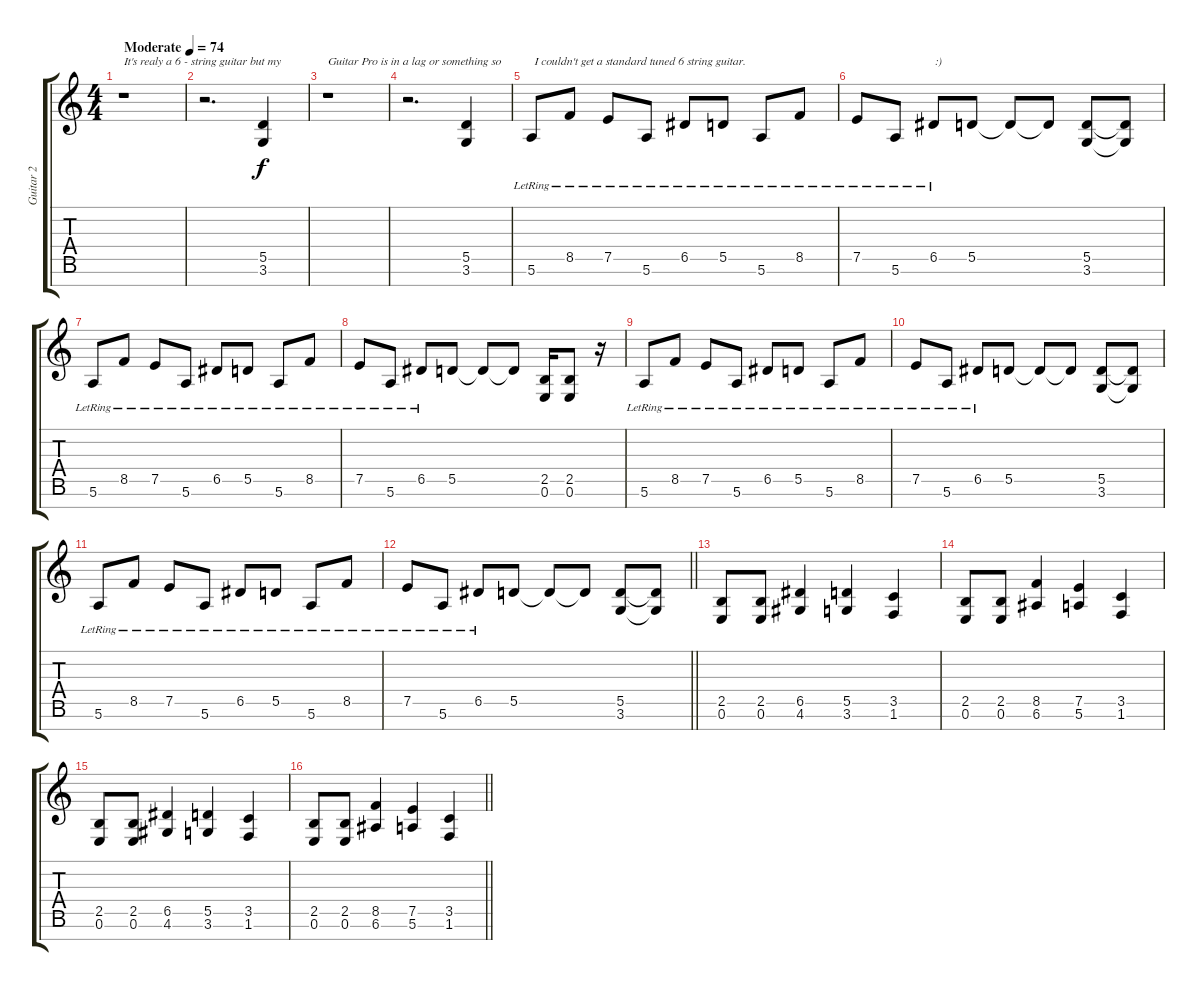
\track ("Guitar 2" "Guitar 2") {instrument distortionguitar}
\staff {score tabs}
\tuning (E4 B3 G3 D3 A2 E2 B1) {hide}
\ts (4 4)
\tempo (74 "Moderate")
\clef g2
\ks c
r.1{txt "It's realy a 6 - string guitar but my" dy f instrument distortionguitar} |
r.2{d} (5.5 3.6).4 |
r.1{txt "Guitar Pro is in a lag or something so"} |
r.2{d} (5.5 3.6).4 |
5.6{lr}.8{txt " I couldn't get a standard tuned 6 string guitar."} 8.5{lr}.8 7.5{lr}.8 5.6{lr}.8 6.5{lr}.8 5.5{lr}.8 5.6{lr}.8 8.5{lr}.8 |
7.5{lr}.8{txt "                          :)"} 5.6{lr}.8 6.5{lr}.8 5.5.8 5.5{t}.8 5.5{t}.8 (5.5 3.6).8 (5.5{t} 3.6{t}).8 |
5.6{lr}.8 8.5{lr}.8 7.5{lr}.8 5.6{lr}.8 6.5{lr}.8 5.5{lr}.8 5.6{lr}.8 8.5{lr}.8 |
7.5{lr}.8 5.6{lr}.8 6.5{lr}.8 5.5.8 5.5{t}.8 5.5{t}.8 (2.5 0.6).16 (2.5 0.6).8 r.16 |
5.6{lr}.8 8.5{lr}.8 7.5{lr}.8 5.6{lr}.8 6.5{lr}.8 5.5{lr}.8 5.6{lr}.8 8.5{lr}.8 |
7.5{lr}.8 5.6{lr}.8 6.5{lr}.8 5.5.8 5.5{t}.8 5.5{t}.8 (5.5 3.6).8 (5.5{t} 3.6{t}).8 |
5.6{lr}.8 8.5{lr}.8 7.5{lr}.8 5.6{lr}.8 6.5{lr}.8 5.5{lr}.8 5.6{lr}.8 8.5{lr}.8 |
\barLineRight lightlight
7.5{lr}.8 5.6{lr}.8 6.5{lr}.8 5.5.8 5.5{t}.8 5.5{t}.8 (5.5 3.6).8 (5.5{t} 3.6{t}).8 |
(2.5 0.6).8 (2.5 0.6).8 (6.5 4.6).4 (5.5 3.6).4 (3.5 1.6).4 |
(2.5 0.6).8 (2.5 0.6).8 (8.5 6.6).4 (7.5 5.6).4 (3.5 1.6).4 |
(2.5 0.6).8 (2.5 0.6).8 (6.5 4.6).4 (5.5 3.6).4 (3.5 1.6).4 |
\barLineRight lightlight
(2.5 0.6).8 (2.5 0.6).8 (8.5 6.6).4 (7.5 5.6).4 (3.5 1.6).4
